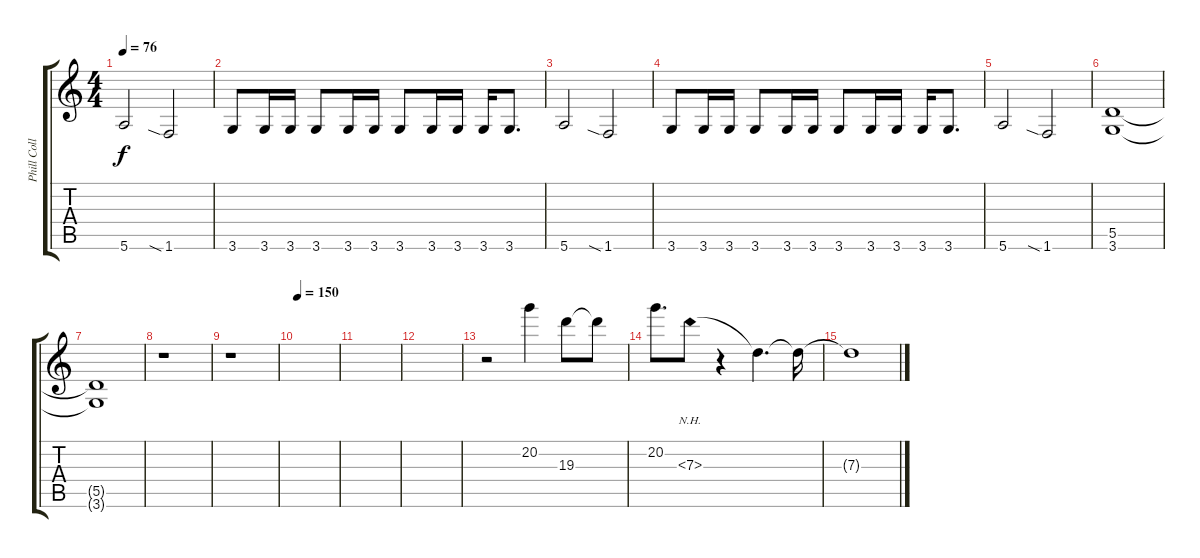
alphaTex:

\track ("Phill Collen" "Phill Coll") {instrument distortionguitar}
\staff {score tabs}
\tuning (E4 B3 G3 D3 A2 E2) {hide}
\ts (4 4)
\tempo 76
\clef g2
\ks c
5.6.2{dy f} 1.6{sia}.2 |
3.6.8 3.6.16 3.6.16 3.6.8 3.6.16 3.6.16 3.6.8 3.6.16 3.6.16 3.6.16 3.6.8{d} |
5.6.2 1.6{sia}.2 |
3.6.8 3.6.16 3.6.16 3.6.8 3.6.16 3.6.16 3.6.8 3.6.16 3.6.16 3.6.16 3.6.8{d} |
5.6.2 1.6{sia}.2 |
(5.5 3.6).1{volume 0} |
(5.5{t} 3.6{t}).1 |
r.1 |
r.1 |
\tempo 150
|
|
|
r.2 20.2.4 19.3.8 19.3{t}.8 |
20.2.8{d} 7.3{nh}.8 r.4 7.3{t}.4{d} 7.3{t}.16 |
7.3{t}.1
